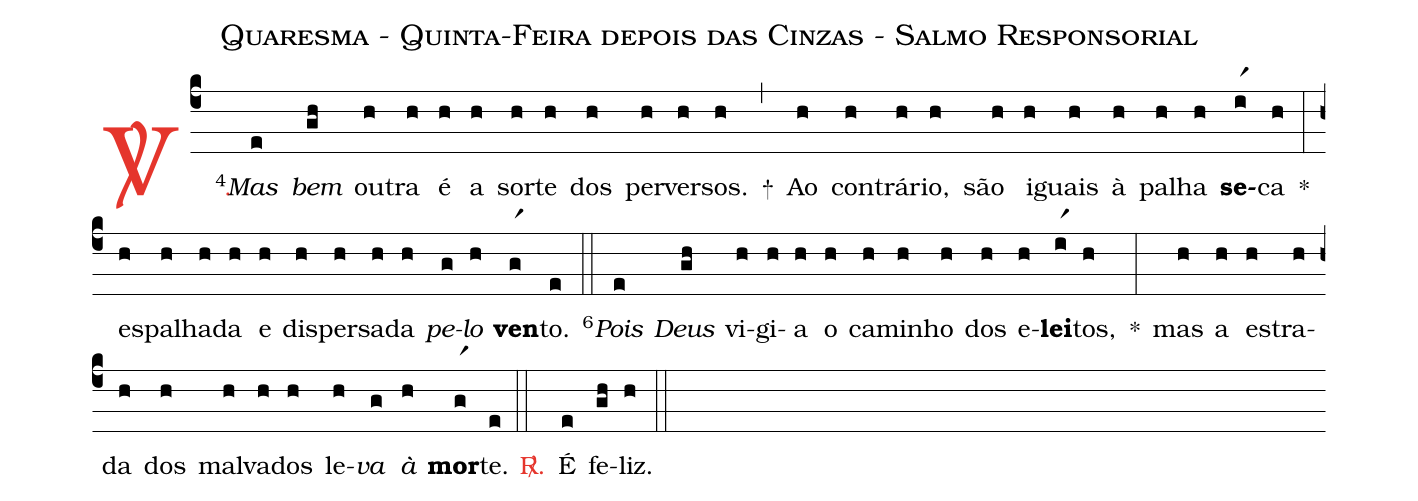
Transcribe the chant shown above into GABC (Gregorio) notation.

name: Quaresma - Quinta-Feira depois das Cinzas - Salmo Responsorial;
%%
(c4)

<c><sp>V/</sp>.</c>() <v>\VSup{4}</v><i>Mas</i>(e) <i>bem</i>(gh) ou(h)tra(h) é(h) a(h) sor(h)te(h) dos(h) per(h)ver(h)sos.(h) +(,)
Ao(h) con(h)trá(h)rio,(h) são(h) i(h)guais(h) à(h) pa(h)lha(h) <b>se</b>(ir1)ca(h) *(:)
es(h)pa(h)lha(h)da(h) e(h) dis(h)per(h)sa(h)da(h) <i>pe</i>(g)<i>lo</i>(h) <b>ven</b>(gr1)to.(e)

(::)

<v>\VSup{6}</v><i>Pois</i>(e) <i>Deus</i>(gh) vi(h)gi(h)a(h) o(h) ca(h)mi(h)nho(h) dos(h) e(h)<b>lei</b>(ir1)tos,(h) *(:)
mas(h) a(h) es(h)tra(h)da(h) dos(h) mal(h)va(h)dos(h) le(h)<i>va</i>(g) <i>à</i>(h) <b>mor</b>(gr1)te.(e)

(::)

<c><sp>R/</sp>.</c>() É(e) fe(gh)liz.(h)

(::)
